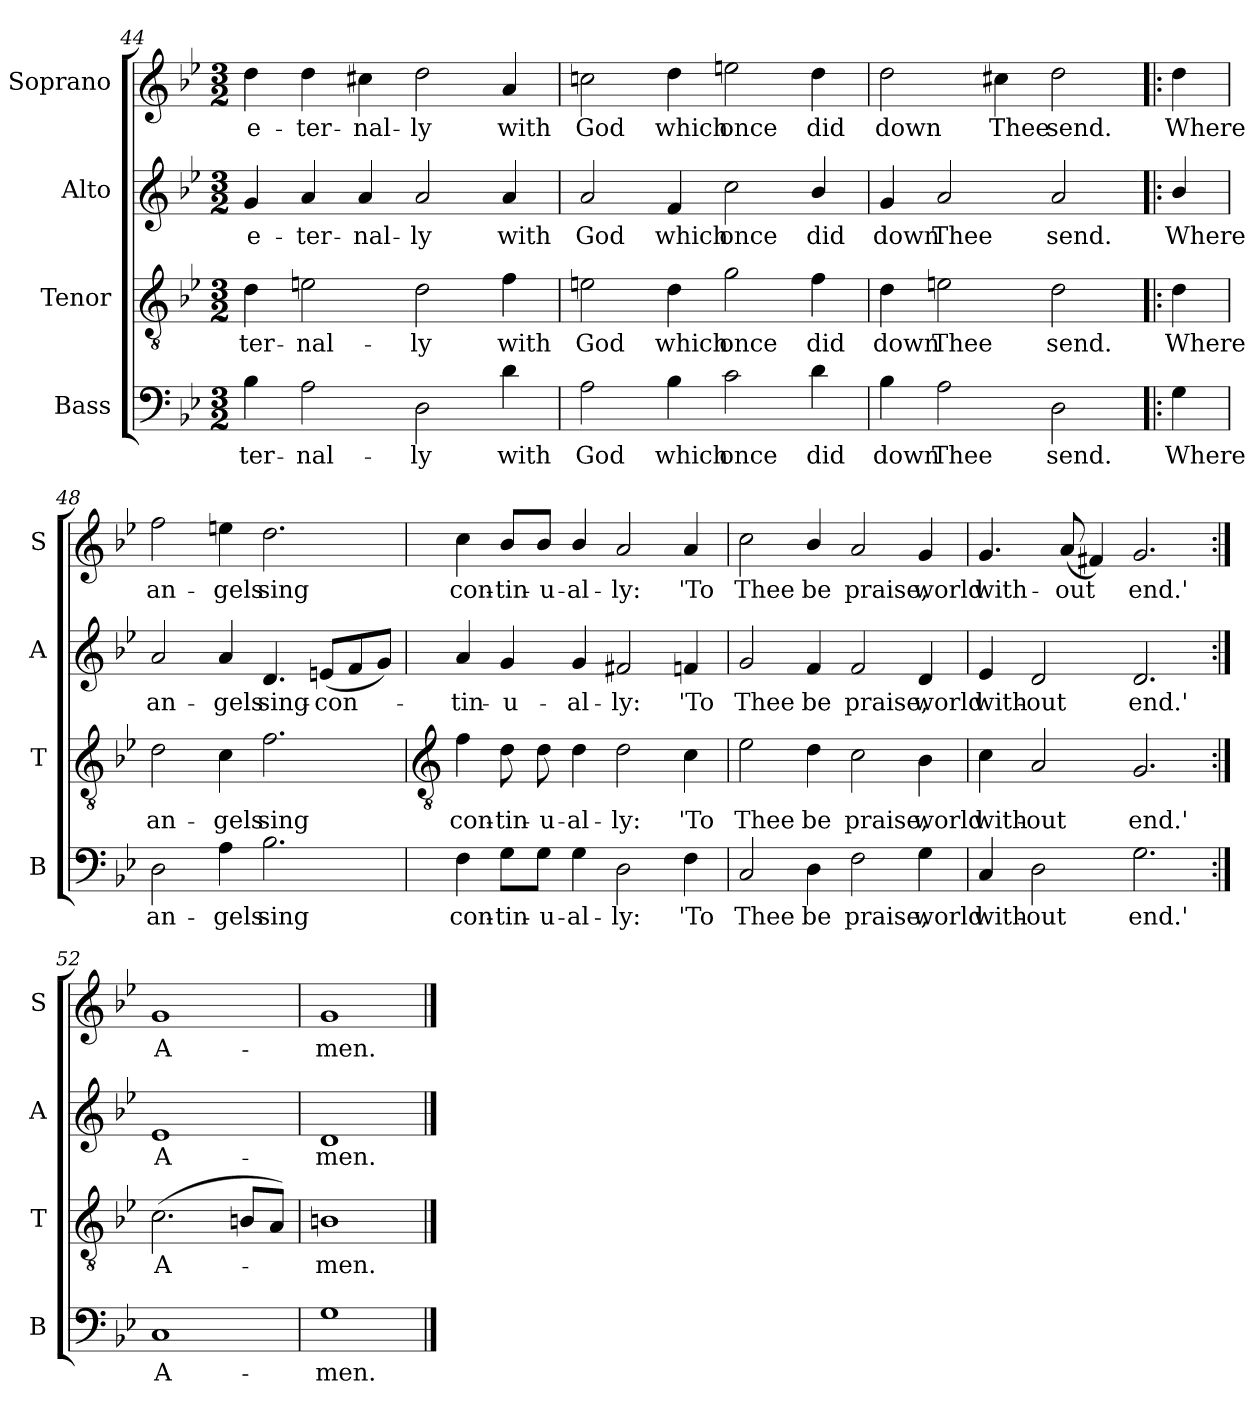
**kern	**text	**kern	**text	**kern	**text	**kern	**text
*part4	*part4	*part3	*part3	*part2	*part2	*part1	*part1
*staff4	*staff4	*staff3	*staff3	*staff2	*staff2	*staff1	*staff1
*I"Bass	*	*I"Tenor	*	*I"Alto	*	*I"Soprano	*
*I'B	*	*I'T	*	*I'A	*	*I'S	*
!!LO:LB:g=z
*clefF4	*	*clefGv2	*	*clefG2	*	*clefG2	*
*k[b-e-]	*	*k[b-e-]	*	*k[b-e-]	*	*k[b-e-]	*
*B-:	*	*B-:	*	*B-:	*	*B-:	*
*M3/2	*	*M3/2	*	*M3/2	*	*M3/2	*
=44	=44	=44	=44	=44	=44	=44	=44
!	!LO:LY:b	!	!LO:LY:b	!	!LO:LY:b	!	!LO:LY:b
4B-	-ter-	4d	-ter-	4g	e-	4dd	e-
!	!LO:LY:b	!	!LO:LY:b	!	!LO:LY:b	!	!LO:LY:b
2A	-nal-	2en	-nal-	4a	-ter-	4dd	-ter-
!	!	!	!	!	!LO:LY:b	!	!LO:LY:b
.	.	.	.	4a	-nal-	4cc#X	-nal-
!	!LO:LY:b	!	!LO:LY:b	!	!LO:LY:b	!	!LO:LY:b
2D	-ly	2d	-ly	2a	-ly	2dd	-ly
!	!LO:LY:b	!	!LO:LY:b	!	!LO:LY:b	!	!LO:LY:b
4d	with	4f	with	4a	with	4a	with
=45	=45	=45	=45	=45	=45	=45	=45
!	!LO:LY:b	!	!LO:LY:b	!	!LO:LY:b	!	!LO:LY:b
2A	God	2en	God	2a	God	2ccn	God
!	!LO:LY:b	!	!LO:LY:b	!	!LO:LY:b	!	!LO:LY:b
4B-	which	4d	which	4f	which	4dd	which
!	!LO:LY:b	!	!LO:LY:b	!	!LO:LY:b	!	!LO:LY:b
2c	once	2g	once	2cc	once	2een	once
!	!LO:LY:b	!	!LO:LY:b	!	!LO:LY:b	!	!LO:LY:b
4d	did	4f	did	4b-/	did	4dd	did
=46	=46	=46	=46	=46	=46	=46	=46
!	!LO:LY:b	!	!LO:LY:b	!	!LO:LY:b	!	!LO:LY:b
4B-	down	4d	down	4g	down	2dd	down
!	!LO:LY:b	!	!LO:LY:b	!	!LO:LY:b	!	!
2A	Thee	2en	Thee	2a	Thee	.	.
!	!	!	!	!	!	!	!LO:LY:b
.	.	.	.	.	.	4cc#X	Thee
!	!LO:LY:b	!	!LO:LY:b	!	!LO:LY:b	!	!LO:LY:b
2D	send.	2d	send.	2a	send.	2dd	send.
=47!|:	=47!|:	=47!|:	=47!|:	=47!|:	=47!|:	=47!|:	=47!|:
!	!LO:LY:b	!	!LO:LY:b	!	!LO:LY:b	!	!LO:LY:b
4G	Where	4d	Where	4b-/	Where	4dd	Where
=48	=48	=48	=48	=48	=48	=48	=48
!	!LO:LY:b	!	!LO:LY:b	!	!LO:LY:b	!	!LO:LY:b
2D	an-	2d	an-	2a	an-	2ff	an-
!	!LO:LY:b	!	!LO:LY:b	!	!LO:LY:b	!	!LO:LY:b
4A	-gels	4c	-gels	4a	-gels	4een	-gels
!	!LO:LY:b	!	!LO:LY:b	!	!LO:LY:b	!	!LO:LY:b
2.B-	sing	2.f	sing	4.d	sing-	2.dd	sing
!	!	!	!	!	!LO:LY:b	!	!
.	.	.	.	(<8enL	-con-	.	.
.	.	.	.	8f	.	.	.
.	.	.	.	8gJ)	.	.	.
!!LO:LB:g=z
=49	=49	=49	=49	=49	=49	=49	=49
*	*	*clefGv2	*	*	*	*	*
!	!LO:LY:b	!	!LO:LY:b	!	!LO:LY:b	!	!LO:LY:b
4F	con-	4f	con-	4a	tin-	4cc	con-
!	!LO:LY:b	!	!LO:LY:b	!	!LO:LY:b	!	!LO:LY:b
8G\L	-tin-	8d	-tin-	4g	-u-	8b-/L	-tin-
!	!LO:LY:b	!	!LO:LY:b	!	!	!	!LO:LY:b
8G\J	-u-	8d	-u-	.	.	8b-/J	-u-
!	!LO:LY:b	!	!LO:LY:b	!	!LO:LY:b	!	!LO:LY:b
4G	-al-	4d	-al-	4g	-al-	4b-/	-al-
!	!LO:LY:b	!	!LO:LY:b	!	!LO:LY:b	!	!LO:LY:b
2D	-ly:	2d	-ly:	2f#X	-ly:	2a	-ly:
!	!LO:LY:b	!	!LO:LY:b	!	!LO:LY:b	!	!LO:LY:b
4F	'To	4c	'To	4fn	'To	4a	'To
=50	=50	=50	=50	=50	=50	=50	=50
!	!LO:LY:b	!	!LO:LY:b	!	!LO:LY:b	!	!LO:LY:b
2C	Thee	2e-	Thee	2g	Thee	2cc	Thee
!	!LO:LY:b	!	!LO:LY:b	!	!LO:LY:b	!	!LO:LY:b
4D	be	4d	be	4f	be	4b-/	be
!	!LO:LY:b	!	!LO:LY:b	!	!LO:LY:b	!	!LO:LY:b
2F	praise,	2c	praise,	2f	praise,	2a	praise,
!	!LO:LY:b	!	!LO:LY:b	!	!LO:LY:b	!	!LO:LY:b
4G	world	4B-	world	4d	world	4g	world
=51	=51	=51	=51	=51	=51	=51	=51
!	!LO:LY:b	!	!LO:LY:b	!	!LO:LY:b	!	!LO:LY:b
4C	with-	4c	with-	4e-	with-	4.g	with-
!	!LO:LY:b	!	!LO:LY:b	!	!LO:LY:b	!	!
2D	-out	2A	-out	2d	-out	.	.
!	!	!	!	!	!	!	!LO:LY:b
.	.	.	.	.	.	(<8a	-out
.	.	.	.	.	.	4f#X)	.
!	!LO:LY:b	!	!LO:LY:b	!	!LO:LY:b	!	!LO:LY:b
2.G	end.'	2.G	end.'	2.d	end.'	2.g	end.'
=52:|!	=52:|!	=52:|!	=52:|!	=52:|!	=52:|!	=52:|!	=52:|!
!	!LO:LY:b	!	!LO:LY:b	!	!LO:LY:b	!	!LO:LY:b
1C	A-	(<2.c	A-	1e-	A-	1g	A-
.	.	8BnL	.	.	.	.	.
.	.	8AJ)	.	.	.	.	.
=53	=53	=53	=53	=53	=53	=53	=53
!	!LO:LY:b	!	!LO:LY:b	!	!LO:LY:b	!	!LO:LY:b
1G	-men.	1Bn	men.	1d	-men.	1g	-men.
==	==	==	==	==	==	==	==
*-	*-	*-	*-	*-	*-	*-	*-
